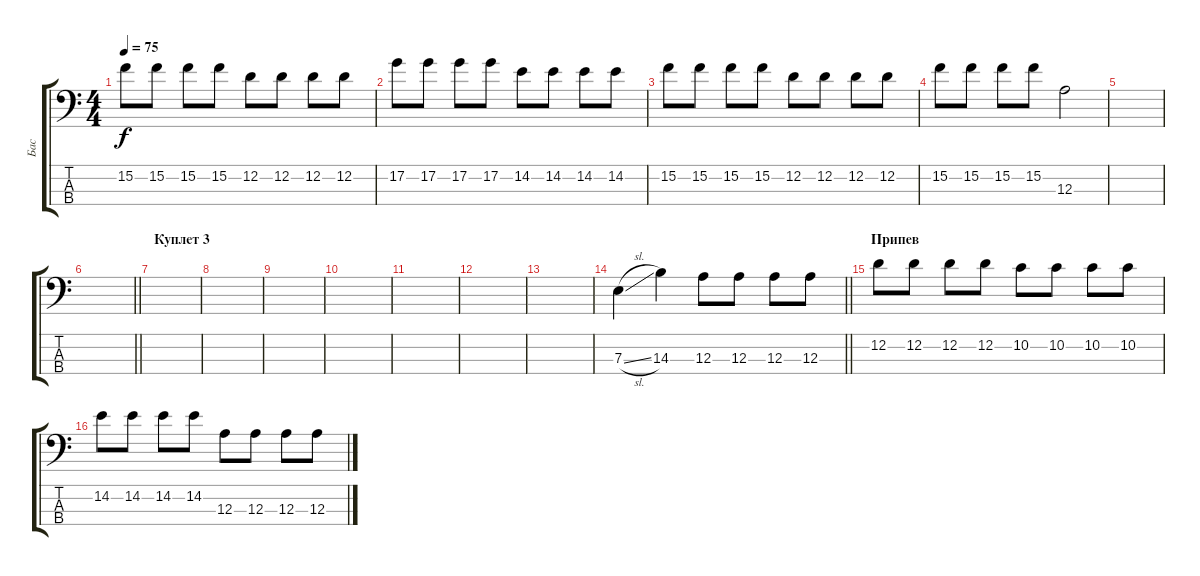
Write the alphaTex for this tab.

\track ("Бас" "Бас") {instrument electricbassfinger}
\staff {score tabs}
\tuning (G2 D2 A1 E1) {hide}
\ts (4 4)
\tempo 75
\clef f4
\ks c
15.2.8{dy f} 15.2.8 15.2.8 15.2.8 12.2.8 12.2.8 12.2.8 12.2.8 |
17.2.8 17.2.8 17.2.8 17.2.8 14.2.8 14.2.8 14.2.8 14.2.8 |
15.2.8 15.2.8 15.2.8 15.2.8 12.2.8 12.2.8 12.2.8 12.2.8 |
15.2.8 15.2.8 15.2.8 15.2.8 12.3.2 |
|
\barLineRight lightlight
|
\section ("" "Куплет 3")
|
|
|
|
|
|
|
\barLineRight lightlight
7.3{sl}.4 14.3.4 12.3.8 12.3.8 12.3.8 12.3.8 |
\section ("" "Припев")
12.2.8 12.2.8 12.2.8 12.2.8 10.2.8 10.2.8 10.2.8 10.2.8 |
14.2.8 14.2.8 14.2.8 14.2.8 12.3.8 12.3.8 12.3.8 12.3.8
